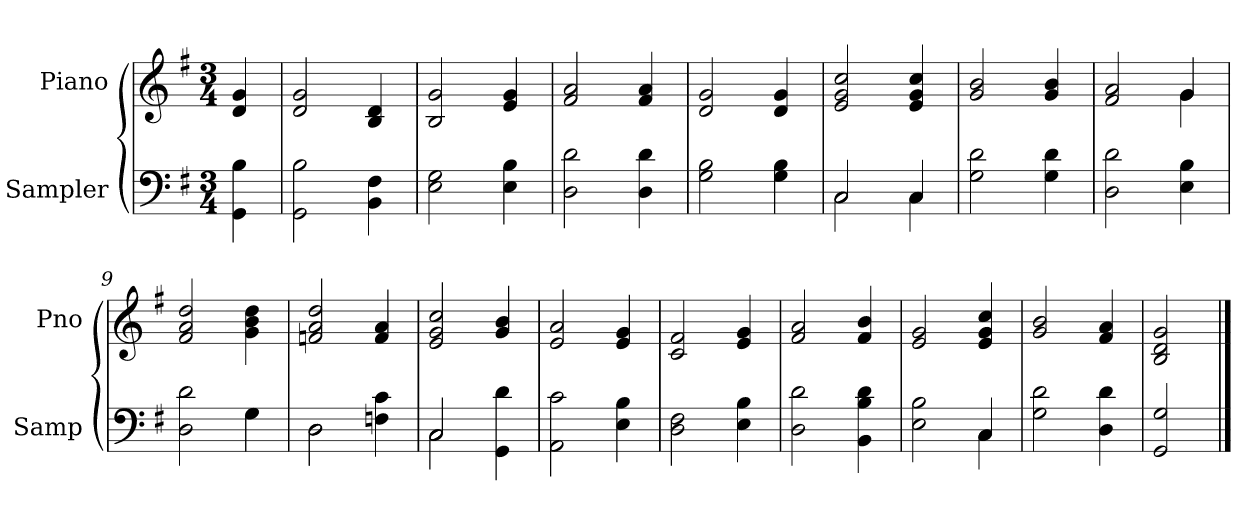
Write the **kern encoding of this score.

**kern	**kern
*part2	*part1
*staff2	*staff1
*I"Sampler	*I"Piano
*I'Samp	*I'Pno
*clefF4	*clefG2
*k[f#]	*k[f#]
*G:	*G:
*M3/4	*M3/4
=1	=1
4GG 4B	4d 4g
=2	=2
2GG 2B	2d 2g
4BB 4F#	4B 4d
=3	=3
2E 2G	2B 2g
4E 4B	4e 4g
=4	=4
2D 2d	2f# 2a
4D 4d	4f# 4a
=5	=5
2G 2B	2d 2g
4G 4B	4d 4g
=6	=6
*^	*
2C/	2C	2e 2g 2cc
4C/	4C	4e 4g 4cc
*v	*v	*
=7	=7
2G 2d	2g 2b
4G 4d	4g 4b
=8	=8
*	*^
2D 2d	2f# 2a	2ryy
4E 4B	4g/	4g
*	*v	*v
=9	=9
*^	*
2D 2d	2ryy	2f# 2a 2dd
4G\	4G	4g 4b 4dd
=10	=10	=10
2D\	2D	2fn 2a 2dd
4Fn 4c	4ryy	4f 4a
=11	=11	=11
2C/	2C	2e 2g 2cc
4GG 4d	4ryy	4g 4b
*v	*v	*
=12	=12
2AA 2c	2e 2a
4E 4B	4e 4g
=13	=13
2D 2F#	2c 2f#
4E 4B	4e 4g
=14	=14
2D 2d	2f# 2a
4BB 4B 4d	4f# 4b
=15	=15
*^	*
2E 2B	2ryy	2e 2g
4C/	4C	4e 4g 4cc
*v	*v	*
=16	=16
2G 2d	2g 2b
4D 4d	4f# 4a
=17	=17
2GG 2G	2B 2d 2g
==	==
*-	*-
